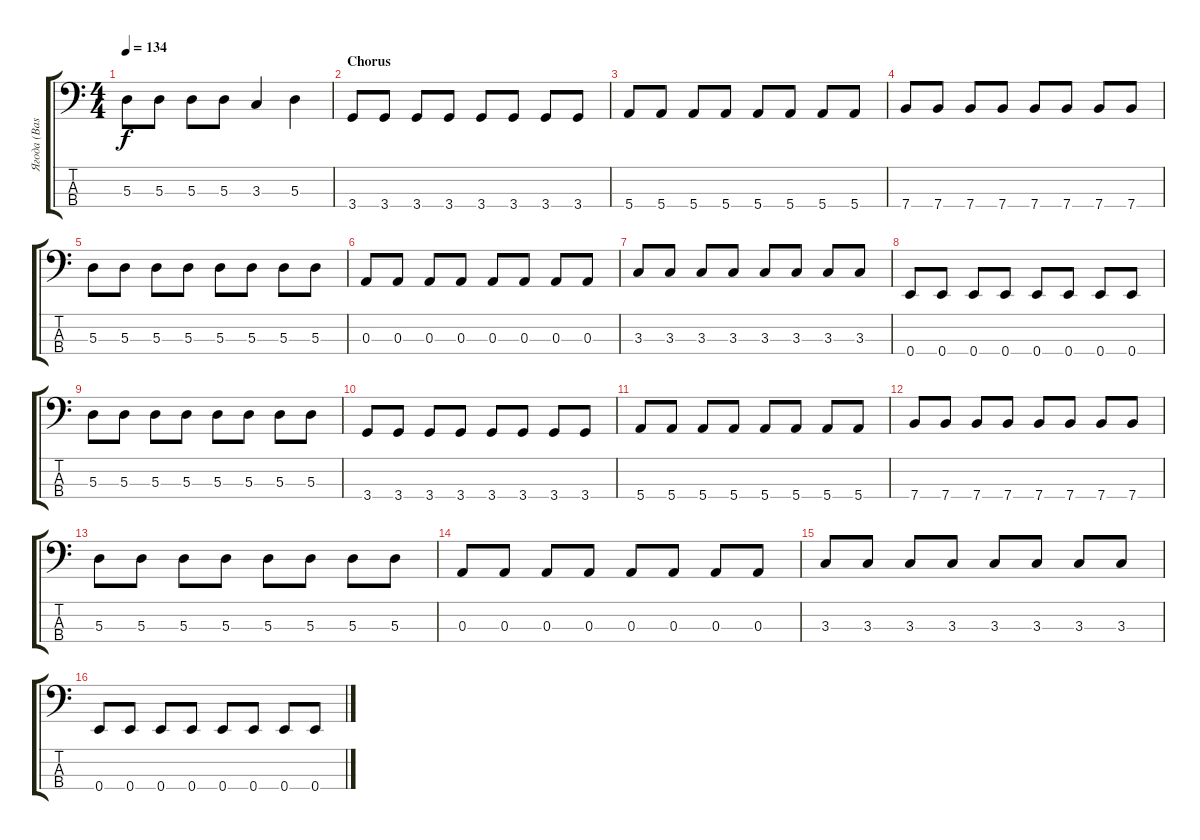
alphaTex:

\track ("Ягода (Bass)" "Ягода (Bas") {instrument electricbassfinger}
\staff {score tabs}
\tuning (G2 D2 A1 E1) {hide}
\ts (4 4)
\tempo 134
\clef f4
\ks c
5.3.8{dy f} 5.3.8 5.3.8 5.3.8 3.3.4 5.3.4 |
\section ("" "Chorus")
3.4.8 3.4.8 3.4.8 3.4.8 3.4.8 3.4.8 3.4.8 3.4.8 |
5.4.8 5.4.8 5.4.8 5.4.8 5.4.8 5.4.8 5.4.8 5.4.8 |
7.4.8 7.4.8 7.4.8 7.4.8 7.4.8 7.4.8 7.4.8 7.4.8 |
5.3.8 5.3.8 5.3.8 5.3.8 5.3.8 5.3.8 5.3.8 5.3.8 |
0.3.8 0.3.8 0.3.8 0.3.8 0.3.8 0.3.8 0.3.8 0.3.8 |
3.3.8 3.3.8 3.3.8 3.3.8 3.3.8 3.3.8 3.3.8 3.3.8 |
0.4.8 0.4.8 0.4.8 0.4.8 0.4.8 0.4.8 0.4.8 0.4.8 |
5.3.8 5.3.8 5.3.8 5.3.8 5.3.8 5.3.8 5.3.8 5.3.8 |
3.4.8 3.4.8 3.4.8 3.4.8 3.4.8 3.4.8 3.4.8 3.4.8 |
5.4.8 5.4.8 5.4.8 5.4.8 5.4.8 5.4.8 5.4.8 5.4.8 |
7.4.8 7.4.8 7.4.8 7.4.8 7.4.8 7.4.8 7.4.8 7.4.8 |
5.3.8 5.3.8 5.3.8 5.3.8 5.3.8 5.3.8 5.3.8 5.3.8 |
0.3.8 0.3.8 0.3.8 0.3.8 0.3.8 0.3.8 0.3.8 0.3.8 |
3.3.8 3.3.8 3.3.8 3.3.8 3.3.8 3.3.8 3.3.8 3.3.8 |
0.4.8 0.4.8 0.4.8 0.4.8 0.4.8 0.4.8 0.4.8 0.4.8
